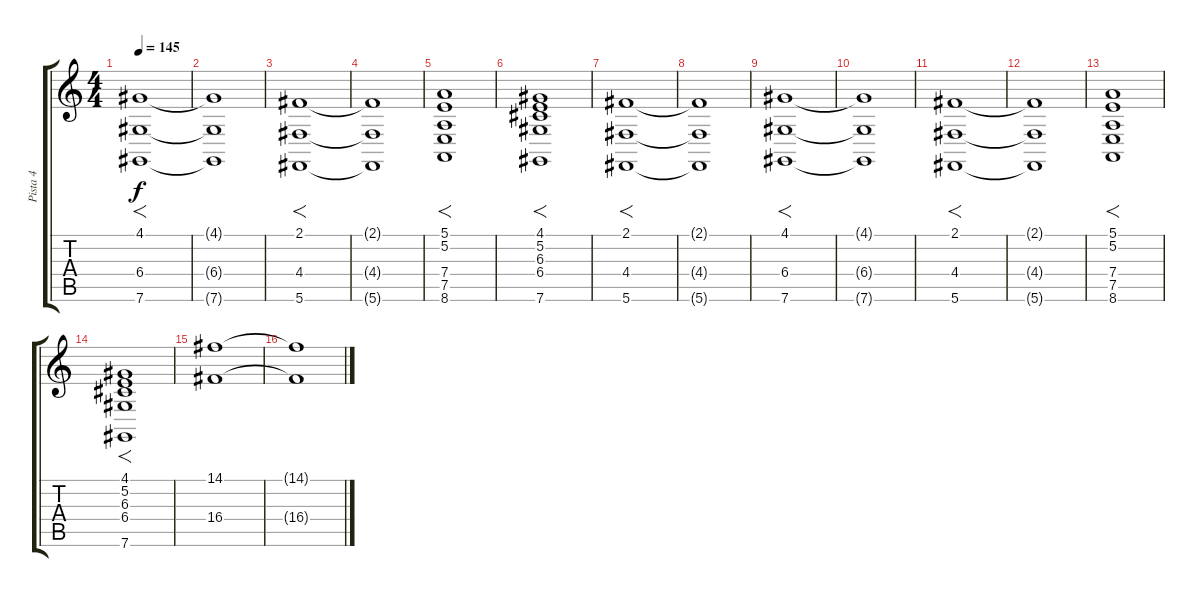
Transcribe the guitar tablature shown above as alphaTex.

\track ("Pista 4" "Pista 4") {instrument trumpet}
\staff {score tabs}
\tuning (E4 B3 G3 D3 A2 Db2) {hide}
\ts (4 4)
\tempo 145
\clef g2
\ks c
(4.1 6.4 7.6).1{f dy f instrument stringensemble2} |
(4.1{t} 6.4{t} 7.6{t}).1 |
(2.1 4.4 5.6).1{f} |
(2.1{t} 4.4{t} 5.6{t}).1 |
(5.1 5.2 7.4 7.5 8.6).1{f} |
(4.1 5.2 6.3 6.4 7.6).1{f} |
(2.1 4.4 5.6).1{f instrument stringensemble2} |
(2.1{t} 4.4{t} 5.6{t}).1 |
(4.1 6.4 7.6).1{f} |
(4.1{t} 6.4{t} 7.6{t}).1 |
(2.1 4.4 5.6).1{f} |
(2.1{t} 4.4{t} 5.6{t}).1 |
(5.1 5.2 7.4 7.5 8.6).1{f} |
(4.1 5.2 6.3 6.4 7.6).1{f} |
(14.1 16.4).1 |
(14.1{t} 16.4{t}).1
